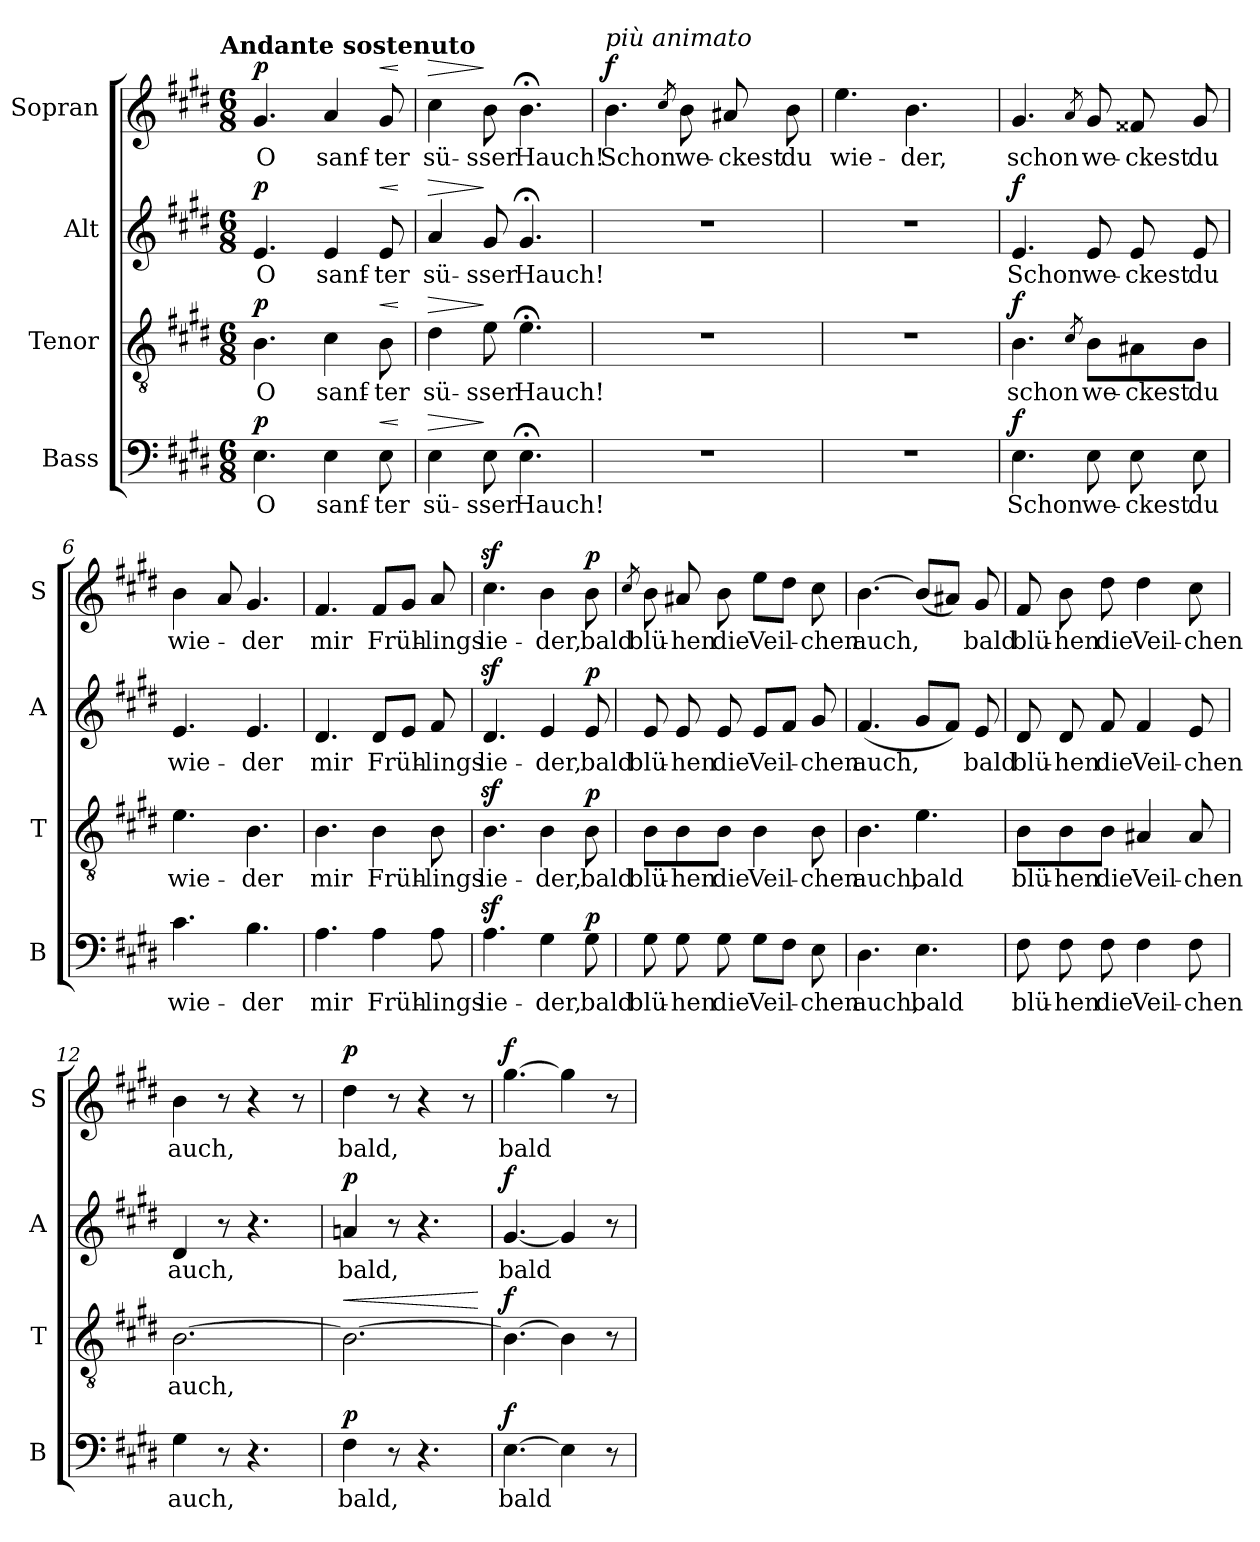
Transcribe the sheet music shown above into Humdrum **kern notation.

**kern	**text	**dynam	**kern	**text	**dynam	**kern	**text	**dynam	**kern	**text	**dynam
*part4	*part4	*part4	*part3	*part3	*part3	*part2	*part2	*part2	*part1	*part1	*part1
*staff4	*staff4	*staff4	*staff3	*staff3	*staff3	*staff2	*staff2	*staff2	*staff1	*staff1	*staff1
*I"Bass	*	*	*I"Tenor	*	*	*I"Alt	*	*	*I"Sopran	*	*
*I'B	*	*	*I'T	*	*	*I'A	*	*	*I'S	*	*
*clefF4	*	*	*clefGv2	*	*	*clefG2	*	*	*clefG2	*	*
*k[f#c#g#d#]	*	*	*k[f#c#g#d#]	*	*	*k[f#c#g#d#]	*	*	*k[f#c#g#d#]	*	*
*E:	*	*	*E:	*	*	*E:	*	*	*E:	*	*
!!LO:TX:omd:t=Andante sostenuto
*M6/8	*	*	*M6/8	*	*	*M6/8	*	*	*M6/8	*	*
*MM120	*	*	*MM120	*	*	*MM120	*	*	*MM120	*	*
=1	=1	=1	=1	=1	=1	=1	=1	=1	=1	=1	=1
!	!	!LO:DY:a	!	!	!LO:DY:a	!	!	!LO:DY:a	!	!	!LO:DY:a
4.E	O	p	4.B	O	p	4.e	O	p	4.g#	O	p
4E	sanf-	.	4c#	sanf-	.	4e	sanf-	.	4a	sanf-	.
!	!	!LO:HP:a	!	!	!LO:HP:a	!	!	!LO:HP:a	!	!	!LO:HP:a
8E	-ter	<	8B	-ter	<	8e	-ter	<	8g#	-ter	<
.	.	[	.	.	[	.	.	[	.	.	[
=2	=2	=2	=2	=2	=2	=2	=2	=2	=2	=2	=2
!	!	!LO:HP:a	!	!	!LO:HP:a	!	!	!LO:HP:a	!	!	!LO:HP:a
4E	sü-	>	4d#	sü-	>	4a	sü-	>	4cc#	sü-	>
8E	-sser	]	8e	-sser	]	8g#	-sser	]	8b	-sser	]
4.E;<	Hauch!	.	4.e;<	Hauch!	.	4.g#;<	Hauch!	.	4.b;<	Hauch!	.
=3	=3	=3	=3	=3	=3	=3	=3	=3	=3	=3	=3
!	!	!	!	!	!	!	!	!	!LO:TX:a:i:t=più animato	!	!
!	!	!	!	!	!	!	!	!	!	!	!LO:DY:a
2.r	.	.	2.r	.	.	2.r	.	.	4.b	Schon	f
.	.	.	.	.	.	.	.	.	8qcc#/	.	.
.	.	.	.	.	.	.	.	.	8b	we-	.
.	.	.	.	.	.	.	.	.	8a#X	-ckest	.
.	.	.	.	.	.	.	.	.	8b	du	.
=4	=4	=4	=4	=4	=4	=4	=4	=4	=4	=4	=4
2.r	.	.	2.r	.	.	2.r	.	.	4.ee	wie-	.
.	.	.	.	.	.	.	.	.	4.b	-der,	.
=5	=5	=5	=5	=5	=5	=5	=5	=5	=5	=5	=5
!	!	!LO:DY:a	!	!	!LO:DY:a	!	!	!LO:DY:a	!	!	!
4.E	Schon	f	4.B	schon	f	4.e	Schon	f	4.g#	schon	.
.	.	.	8qc#/	.	.	.	.	.	8qa/	.	.
8E	we-	.	8B\L	we-	.	8e	we-	.	8g#	we-	.
8E	-ckest	.	8A#X\	-ckest	.	8e	-ckest	.	8f##X	-ckest	.
8E	du	.	8B\J	du	.	8e	du	.	8g#	du	.
=6	=6	=6	=6	=6	=6	=6	=6	=6	=6	=6	=6
4.c#	wie-	.	4.e	wie-	.	4.e	wie-	.	4b	wie-	.
.	.	.	.	.	.	.	.	.	8a	.	.
4.B	-der	.	4.B	-der	.	4.e	-der	.	4.g#	-der	.
=7	=7	=7	=7	=7	=7	=7	=7	=7	=7	=7	=7
4.A	mir	.	4.B	mir	.	4.d#	mir	.	4.f#	mir	.
4A	Früh-	.	4B	Früh-	.	8d#L	Früh-	.	8f#L	Früh-	.
.	.	.	.	.	.	8eJ	.	.	8g#J	.	.
8A	-lings	.	8B	-lings	.	8f#	-lings	.	8a	-lings	.
=8	=8	=8	=8	=8	=8	=8	=8	=8	=8	=8	=8
4.Az>	lie-	.	4.Bz>	lie-	.	4.d#z>	lie-	.	4.cc#z>	lie-	.
4G#	-der,	.	4B	-der,	.	4e	-der,	.	4b	-der,	.
!	!	!LO:DY:a	!	!	!LO:DY:a	!	!	!LO:DY:a	!	!	!LO:DY:a
8G#	bald	p	8B	bald	p	8e	bald	p	8b	bald	p
=9	=9	=9	=9	=9	=9	=9	=9	=9	=9	=9	=9
.	.	.	.	.	.	.	.	.	8qcc#/	.	.
8G#	blü-	.	8B\L	blü-	.	8e	blü-	.	8b	blü-	.
8G#	-hen	.	8B\	-hen	.	8e	-hen	.	8a#X	-hen	.
8G#	die	.	8B\J	die	.	8e	die	.	8b	die	.
8G#L	Veil-	.	4B	Veil-	.	8eL	Veil-	.	8eeL	Veil-	.
8F#J	.	.	.	.	.	8f#J	.	.	8dd#J	.	.
8E	-chen	.	8B	-chen	.	8g#	-chen	.	8cc#	-chen	.
=10	=10	=10	=10	=10	=10	=10	=10	=10	=10	=10	=10
4.D#	auch,	.	4.B	auch,	.	(4.f#	auch,	.	[4.b	auch,	.
4.E	bald	.	4.e	bald	.	8g#L	.	.	(8bL]	.	.
.	.	.	.	.	.	8f#J)	.	.	8a#XJ)	.	.
.	.	.	.	.	.	8e	bald	.	8g#	bald	.
=11	=11	=11	=11	=11	=11	=11	=11	=11	=11	=11	=11
8F#	blü-	.	8B\L	blü-	.	8d#	blü-	.	8f#	blü-	.
8F#	-hen	.	8B\	-hen	.	8d#	-hen	.	8b	-hen	.
8F#	die	.	8B\J	die	.	8f#	die	.	8dd#	die	.
4F#	Veil-	.	4A#X	Veil-	.	4f#	Veil-	.	4dd#	Veil-	.
8F#	-chen	.	8A#	-chen	.	8e	-chen	.	8cc#	-chen	.
=12	=12	=12	=12	=12	=12	=12	=12	=12	=12	=12	=12
4G#	auch,	.	[2.B	auch,	.	4d#	auch,	.	4b	auch,	.
8r	.	.	.	.	.	8r	.	.	8r	.	.
4.r	.	.	.	.	.	4.r	.	.	4r	.	.
.	.	.	.	.	.	.	.	.	8r	.	.
=13	=13	=13	=13	=13	=13	=13	=13	=13	=13	=13	=13
!	!	!LO:DY:a	!	!	!LO:HP:a	!	!	!LO:DY:a	!	!	!LO:DY:a
4F#	bald,	p	2.B_	.	<	4an	bald,	p	4dd#	bald,	p
8r	.	.	.	.	.	8r	.	.	8r	.	.
4.r	.	.	.	.	.	4.r	.	.	4r	.	.
.	.	.	.	.	.	.	.	.	8r	.	.
.	.	.	.	.	[	.	.	.	.	.	.
=14	=14	=14	=14	=14	=14	=14	=14	=14	=14	=14	=14
!	!	!LO:DY:a	!	!	!LO:DY:a	!	!	!LO:DY:a	!	!	!LO:DY:a
[4.E	bald	f	4.B_	.	f	[4.g#	bald	f	[4.gg#	bald	f
4E]	.	.	4B]	.	.	4g#]	.	.	4gg#]	.	.
8r	.	.	8r	.	.	8r	.	.	8r	.	.
=	=	=	=	=	=	=	=	=	=	=	=
*-	*-	*-	*-	*-	*-	*-	*-	*-	*-	*-	*-
